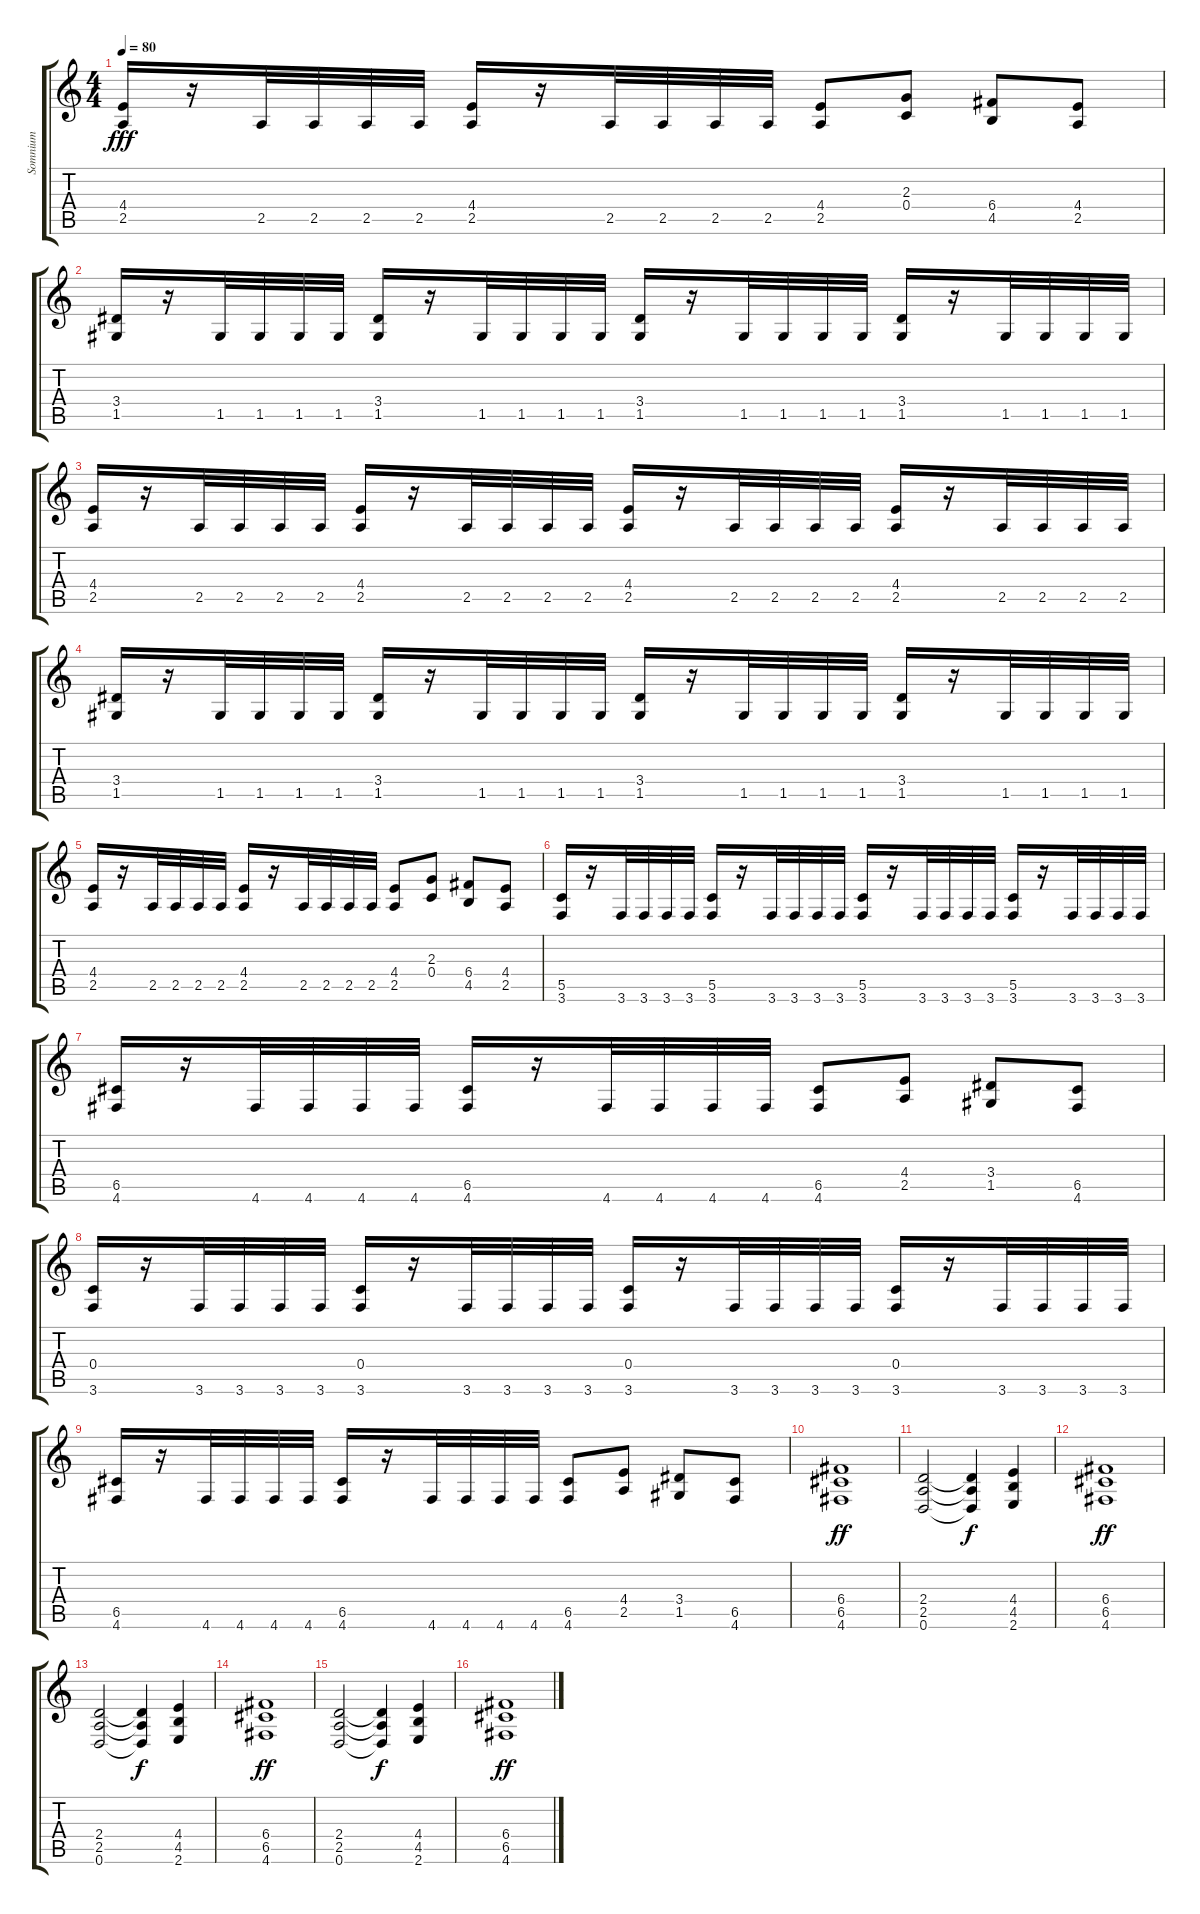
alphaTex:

\track ("Somnium" "Somnium") {instrument distortionguitar}
\staff {score tabs}
\tuning (D4 A3 F3 C3 G2 D2) {hide}
\ts (4 4)
\tempo 80
\clef g2
\ks c
(4.4 2.5).16{dy fff} r.16 2.5.32 2.5.32 2.5.32 2.5.32 (4.4 2.5).16 r.16 2.5.32 2.5.32 2.5.32 2.5.32 (4.4 2.5).8 (2.3 0.4).8 (6.4 4.5).8 (4.4 2.5).8 |
(3.4 1.5).16 r.16 1.5.32 1.5.32 1.5.32 1.5.32 (3.4 1.5).16 r.16 1.5.32 1.5.32 1.5.32 1.5.32 (3.4 1.5).16 r.16 1.5.32 1.5.32 1.5.32 1.5.32 (3.4 1.5).16 r.16 1.5.32 1.5.32 1.5.32 1.5.32 |
(4.4 2.5).16 r.16 2.5.32 2.5.32 2.5.32 2.5.32 (4.4 2.5).16 r.16 2.5.32 2.5.32 2.5.32 2.5.32 (4.4 2.5).16 r.16 2.5.32 2.5.32 2.5.32 2.5.32 (4.4 2.5).16 r.16 2.5.32 2.5.32 2.5.32 2.5.32 |
(3.4 1.5).16 r.16 1.5.32 1.5.32 1.5.32 1.5.32 (3.4 1.5).16 r.16 1.5.32 1.5.32 1.5.32 1.5.32 (3.4 1.5).16 r.16 1.5.32 1.5.32 1.5.32 1.5.32 (3.4 1.5).16 r.16 1.5.32 1.5.32 1.5.32 1.5.32 |
(4.4 2.5).16 r.16 2.5.32 2.5.32 2.5.32 2.5.32 (4.4 2.5).16 r.16 2.5.32 2.5.32 2.5.32 2.5.32 (4.4 2.5).8 (2.3 0.4).8 (6.4 4.5).8 (4.4 2.5).8 |
(5.5 3.6).16 r.16 3.6.32 3.6.32 3.6.32 3.6.32 (5.5 3.6).16 r.16 3.6.32 3.6.32 3.6.32 3.6.32 (5.5 3.6).16 r.16 3.6.32 3.6.32 3.6.32 3.6.32 (5.5 3.6).16 r.16 3.6.32 3.6.32 3.6.32 3.6.32 |
(6.5 4.6).16 r.16 4.6.32 4.6.32 4.6.32 4.6.32 (6.5 4.6).16 r.16 4.6.32 4.6.32 4.6.32 4.6.32 (6.5 4.6).8 (4.4 2.5).8 (3.4 1.5).8 (6.5 4.6).8 |
(0.4 3.6).16 r.16 3.6.32 3.6.32 3.6.32 3.6.32 (0.4 3.6).16 r.16 3.6.32 3.6.32 3.6.32 3.6.32 (0.4 3.6).16 r.16 3.6.32 3.6.32 3.6.32 3.6.32 (0.4 3.6).16 r.16 3.6.32 3.6.32 3.6.32 3.6.32 |
(6.5 4.6).16 r.16 4.6.32 4.6.32 4.6.32 4.6.32 (6.5 4.6).16 r.16 4.6.32 4.6.32 4.6.32 4.6.32 (6.5 4.6).8 (4.4 2.5).8 (3.4 1.5).8 (6.5 4.6).8 |
(6.4 6.5 4.6).1{dy ff} |
(2.4 2.5 0.6).2 (2.4{t} 2.5{t} 0.6{t}).4{dy f} (4.4 4.5 2.6).4 |
(6.4 6.5 4.6).1{dy ff} |
(2.4 2.5 0.6).2 (2.4{t} 2.5{t} 0.6{t}).4{dy f} (4.4 4.5 2.6).4 |
(6.4 6.5 4.6).1{dy ff} |
(2.4 2.5 0.6).2 (2.4{t} 2.5{t} 0.6{t}).4{dy f} (4.4 4.5 2.6).4 |
(6.4 6.5 4.6).1{dy ff}
